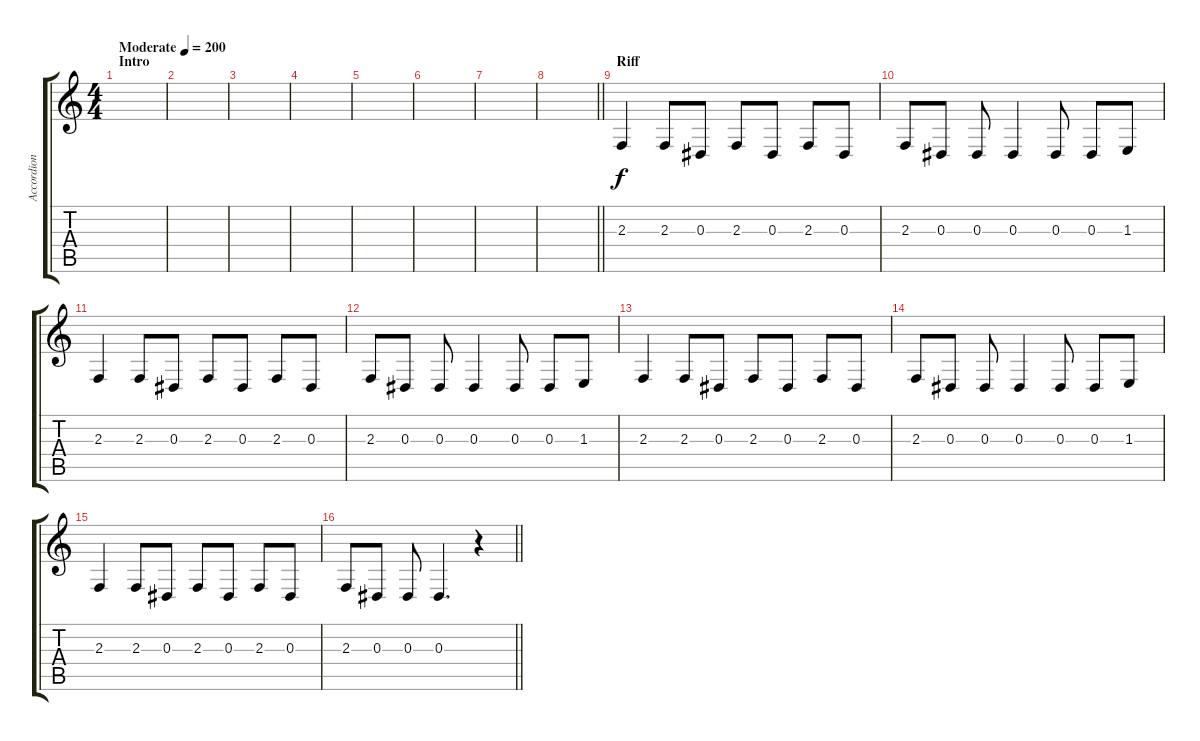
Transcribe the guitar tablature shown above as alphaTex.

\track ("Accordion" "Accordion") {instrument accordion}
\staff {score tabs}
\tuning (C4 G3 Eb3 Bb2 F2 C2) {hide}
\ts (4 4)
\section ("" "Intro")
\tempo (200 "Moderate")
\clef g2
\ks c
|
|
|
|
|
|
|
\barLineRight lightlight
|
\section ("" "Riff")
2.3.4 2.3.8 0.3.8 2.3.8 0.3.8 2.3.8 0.3.8 |
2.3.8 0.3.8 0.3.8 0.3.4 0.3.8 0.3.8 1.3.8 |
2.3.4 2.3.8 0.3.8 2.3.8 0.3.8 2.3.8 0.3.8 |
2.3.8 0.3.8 0.3.8 0.3.4 0.3.8 0.3.8 1.3.8 |
2.3.4 2.3.8 0.3.8 2.3.8 0.3.8 2.3.8 0.3.8 |
2.3.8 0.3.8 0.3.8 0.3.4 0.3.8 0.3.8 1.3.8 |
2.3.4 2.3.8 0.3.8 2.3.8 0.3.8 2.3.8 0.3.8 |
\barLineRight lightlight
2.3.8 0.3.8 0.3.8 0.3.4{d} r.4
